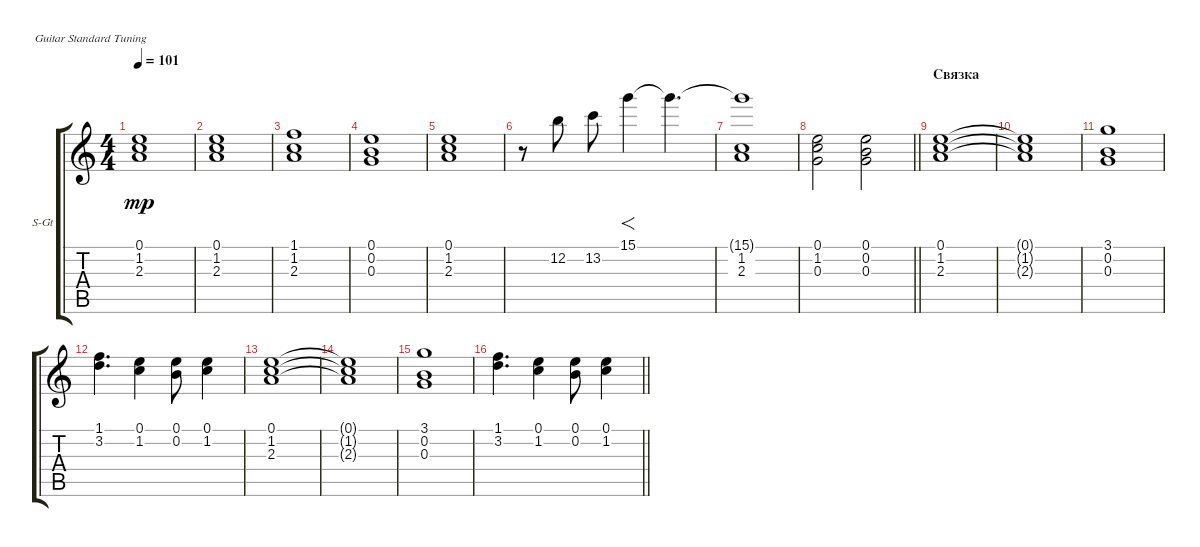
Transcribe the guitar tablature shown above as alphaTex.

\bracketExtendMode groupsimilarinstruments
\firstSystemTrackNameOrientation horizontal
\otherSystemsTrackNameOrientation horizontal
\track ("синтез" "S-Gt") {instrument synthstrings1}
\staff {score tabs}
\tuning (E4 B3 G3 D3 A2 E2)
\displaytranspose 12
\ts (4 4)
\tempo 101
\clef g2
\ks c
(0.1 1.2 2.3).1{dy mp} |
(0.1 1.2 2.3).1 |
(1.1 1.2 2.3).1 |
(0.1 0.2 0.3).1 |
(0.1 1.2 2.3).1 |
r.8 12.2.8 13.2.8 15.1.4{f} 15.1{t}.4{d} |
(15.1{t} 1.2 2.3).1 |
\barLineRight lightlight
(0.1 1.2 0.3).2 (0.1 0.2 0.3).2 |
\section ("" "Связка")
(0.1 1.2 2.3).1 |
(0.1{t} 1.2{t} 2.3{t}).1 |
(3.1 0.2 0.3).1 |
(1.1 3.2).4{d} (0.1 1.2).4 (0.1 0.2).8 (0.1 1.2).4 |
(0.1 1.2 2.3).1 |
(0.1{t} 1.2{t} 2.3{t}).1 |
(3.1 0.2 0.3).1 |
\barLineRight lightlight
(1.1 3.2).4{d} (0.1 1.2).4 (0.1 0.2).8 (0.1 1.2).4
